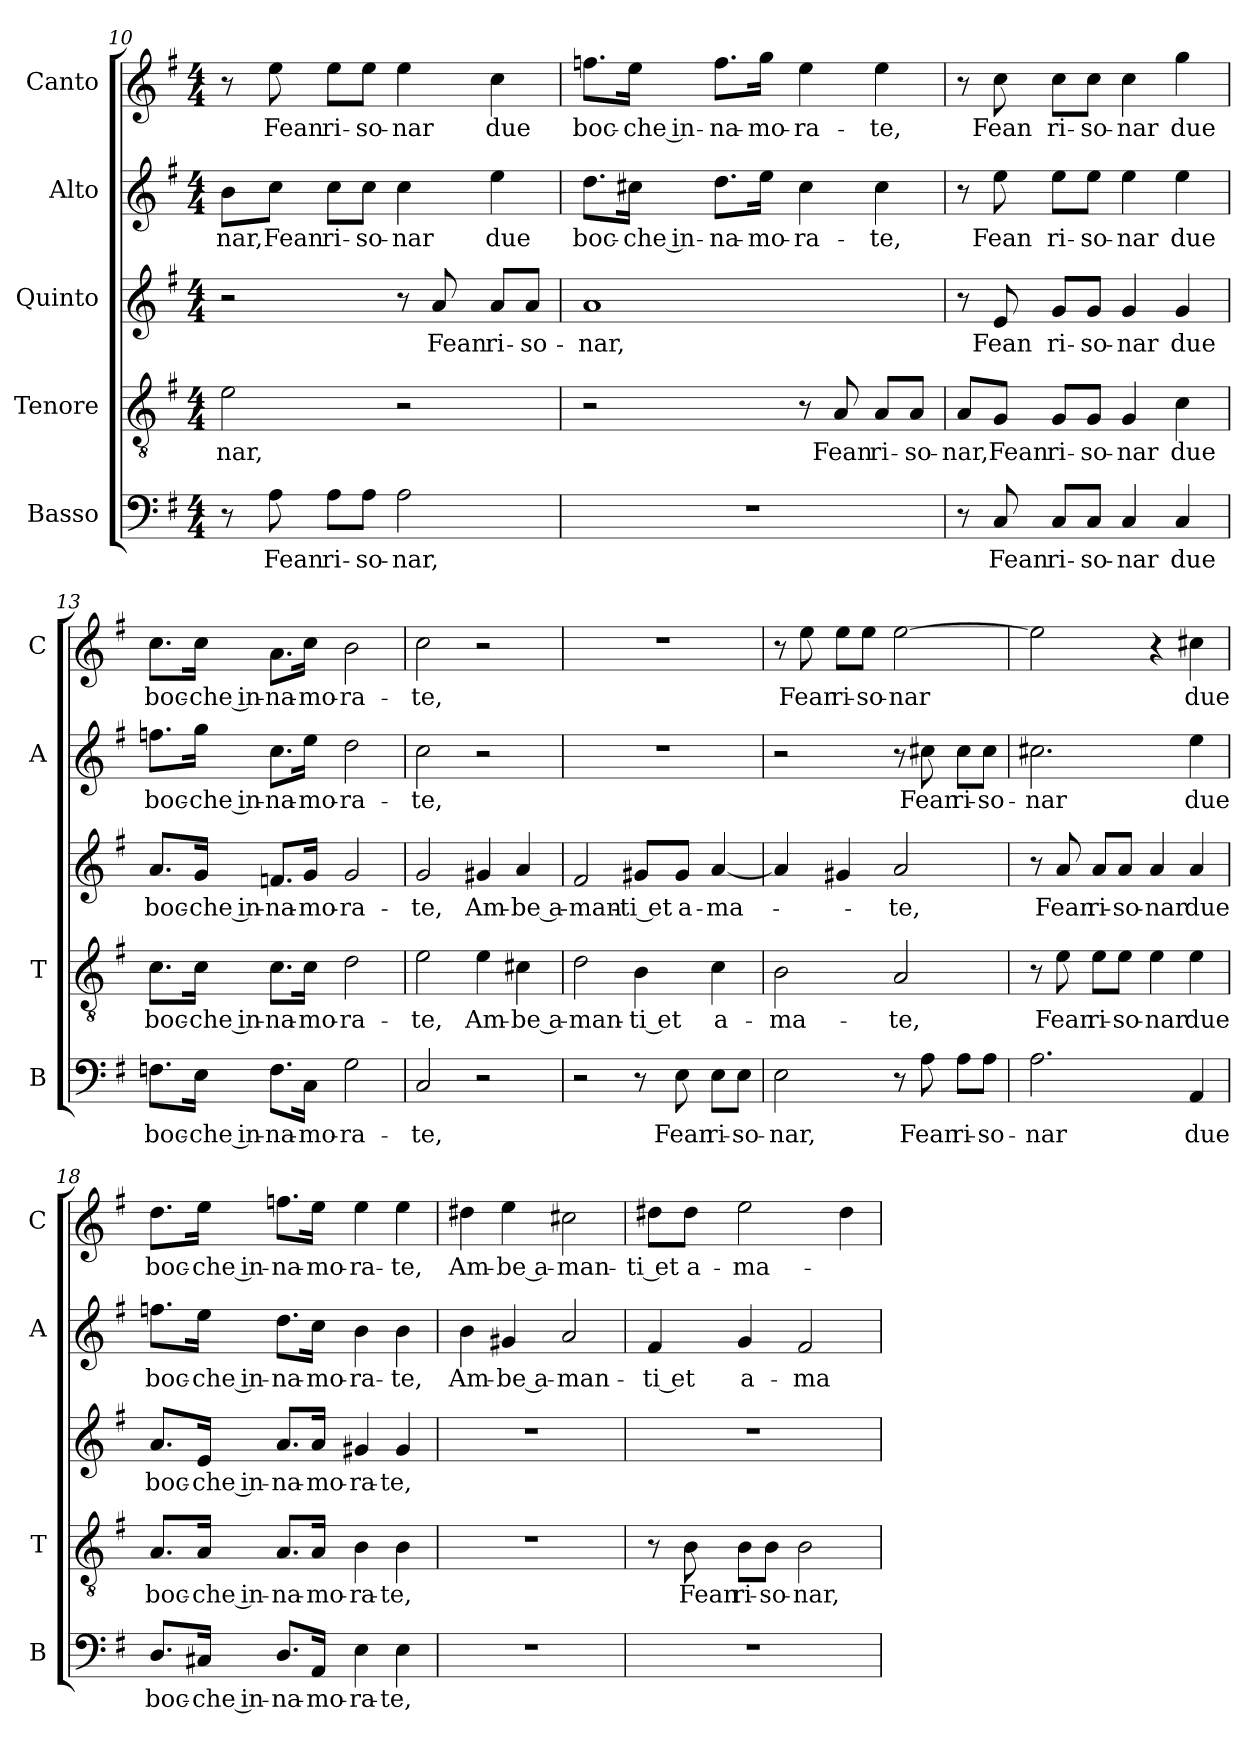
**kern	**text	**kern	**text	**kern	**text	**kern	**text	**kern	**text
*part5	*part5	*part4	*part4	*part3	*part3	*part2	*part2	*part1	*part1
*staff5	*staff5	*staff4	*staff4	*staff3	*staff3	*staff2	*staff2	*staff1	*staff1
*I"Basso	*	*I"Tenore	*	*I"Quinto	*	*I"Alto	*	*I"Canto	*
*I'B	*	*I'T	*	*	*	*I'A	*	*I'C	*
!!LO:LB:g=z
*clefF4	*	*clefGv2	*	*clefG2	*	*clefG2	*	*clefG2	*
*k[f#]	*	*k[f#]	*	*k[f#]	*	*k[f#]	*	*k[f#]	*
*G:	*	*G:	*	*G:	*	*G:	*	*G:	*
*M4/4	*	*M4/4	*	*M4/4	*	*M4/4	*	*M4/4	*
=10	=10	=10	=10	=10	=10	=10	=10	=10	=10
!	!	!	!LO:LY:b	!	!	!	!LO:LY:b	!	!
8r	.	2e\	-nar,	2r	.	8b\L	-nar,	8r	.
!	!LO:LY:b	!	!	!	!	!	!LO:LY:b	!	!LO:LY:b
8A\	Fean	.	.	.	.	8cc\J	Fean	8ee\	Fean
!	!LO:LY:b	!	!	!	!	!	!LO:LY:b	!	!LO:LY:b
8A\L	ri-	.	.	.	.	8cc\L	ri-	8ee\L	ri-
!	!LO:LY:b	!	!	!	!	!	!LO:LY:b	!	!LO:LY:b
8A\J	-so-	.	.	.	.	8cc\J	-so-	8ee\J	-so-
!	!LO:LY:b	!	!	!	!	!	!LO:LY:b	!	!LO:LY:b
2A\	-nar,	2r	.	8r	.	4cc\	-nar	4ee\	-nar
!	!	!	!	!	!LO:LY:b	!	!	!	!
.	.	.	.	8a/	Fean	.	.	.	.
!	!	!	!	!	!LO:LY:b	!	!LO:LY:b	!	!LO:LY:b
.	.	.	.	8a/L	ri-	4ee\	due	4cc\	due
!	!	!	!	!	!LO:LY:b	!	!	!	!
.	.	.	.	8a/J	-so-	.	.	.	.
=11	=11	=11	=11	=11	=11	=11	=11	=11	=11
!	!	!	!	!	!LO:LY:b	!	!LO:LY:b	!	!LO:LY:b
1r	.	2r	.	1a	-nar,	8.dd\L	boc-	8.ffn\L	boc-
!	!	!	!	!	!	!	!LO:LY:b	!	!LO:LY:b
.	.	.	.	.	.	16cc#X\Jk	-che in-	16ee\Jk	-che in-
!	!	!	!	!	!	!	!LO:LY:b	!	!LO:LY:b
.	.	.	.	.	.	8.dd\L	-na-	8.ff\L	-na-
!	!	!	!	!	!	!	!LO:LY:b	!	!LO:LY:b
.	.	.	.	.	.	16ee\Jk	-mo-	16gg\Jk	-mo-
!	!	!	!	!	!	!	!LO:LY:b	!	!LO:LY:b
.	.	8r	.	.	.	4cc#\	-ra-	4ee\	-ra-
!	!	!	!LO:LY:b	!	!	!	!	!	!
.	.	8A/	Fean	.	.	.	.	.	.
!	!	!	!LO:LY:b	!	!	!	!LO:LY:b	!	!LO:LY:b
.	.	8A/L	ri-	.	.	4cc#\	-te,	4ee\	-te,
!	!	!	!LO:LY:b	!	!	!	!	!	!
.	.	8A/J	-so-	.	.	.	.	.	.
=12	=12	=12	=12	=12	=12	=12	=12	=12	=12
!	!	!	!LO:LY:b	!	!	!	!	!	!
8r	.	8A/L	-nar,	8r	.	8r	.	8r	.
!	!LO:LY:b	!	!LO:LY:b	!	!LO:LY:b	!	!LO:LY:b	!	!LO:LY:b
8C/	Fean	8G/J	Fean	8e/	Fean	8ee\	Fean	8cc\	Fean
!	!LO:LY:b	!	!LO:LY:b	!	!LO:LY:b	!	!LO:LY:b	!	!LO:LY:b
8C/L	ri-	8G/L	ri-	8g/L	ri-	8ee\L	ri-	8cc\L	ri-
!	!LO:LY:b	!	!LO:LY:b	!	!LO:LY:b	!	!LO:LY:b	!	!LO:LY:b
8C/J	-so-	8G/J	-so-	8g/J	-so-	8ee\J	-so-	8cc\J	-so-
!	!LO:LY:b	!	!LO:LY:b	!	!LO:LY:b	!	!LO:LY:b	!	!LO:LY:b
4C/	-nar	4G/	-nar	4g/	-nar	4ee\	-nar	4cc\	-nar
!	!LO:LY:b	!	!LO:LY:b	!	!LO:LY:b	!	!LO:LY:b	!	!LO:LY:b
4C/	due	4c\	due	4g/	due	4ee\	due	4gg\	due
=13	=13	=13	=13	=13	=13	=13	=13	=13	=13
!	!LO:LY:b	!	!LO:LY:b	!	!LO:LY:b	!	!LO:LY:b	!	!LO:LY:b
8.Fn\L	boc-	8.c\L	boc-	8.a/L	boc-	8.ffn\L	boc-	8.cc\L	boc-
!	!LO:LY:b	!	!LO:LY:b	!	!LO:LY:b	!	!LO:LY:b	!	!LO:LY:b
16E\Jk	-che in-	16c\Jk	-che in-	16g/Jk	-che in-	16gg\Jk	-che in-	16cc\Jk	-che in-
!	!LO:LY:b	!	!LO:LY:b	!	!LO:LY:b	!	!LO:LY:b	!	!LO:LY:b
8.F\L	-na-	8.c\L	-na-	8.fn/L	-na-	8.cc\L	-na-	8.a\L	-na-
!	!LO:LY:b	!	!LO:LY:b	!	!LO:LY:b	!	!LO:LY:b	!	!LO:LY:b
16C\Jk	-mo-	16c\Jk	-mo-	16g/Jk	-mo-	16ee\Jk	-mo-	16cc\Jk	-mo-
!	!LO:LY:b	!	!LO:LY:b	!	!LO:LY:b	!	!LO:LY:b	!	!LO:LY:b
2G\	-ra-	2d\	-ra-	2g/	-ra-	2dd\	-ra-	2b\	-ra-
!!LO:PB:g=z
=14	=14	=14	=14	=14	=14	=14	=14	=14	=14
!	!LO:LY:b	!	!LO:LY:b	!	!LO:LY:b	!	!LO:LY:b	!	!LO:LY:b
2C/	-te,	2e\	te,	2g/	-te,	2cc\	-te,	2cc\	-te,
!	!	!	!LO:LY:b	!	!LO:LY:b	!	!	!	!
2r	.	4e\	Am-	4g#X/	Am-	2r	.	2r	.
!	!	!	!LO:LY:b	!	!LO:LY:b	!	!	!	!
.	.	4c#X\	-be a-	4a/	-be a-	.	.	.	.
=15	=15	=15	=15	=15	=15	=15	=15	=15	=15
!	!	!	!LO:LY:b	!	!LO:LY:b	!	!	!	!
2r	.	2d\	-man-	2f#/	-man-	1r	.	1r	.
!	!	!	!LO:LY:b	!	!LO:LY:b	!	!	!	!
8r	.	4B\	-ti et	8g#X/L	-ti et	.	.	.	.
!	!LO:LY:b	!	!	!	!LO:LY:b	!	!	!	!
8E\	Fean	.	.	8g#/J	a-	.	.	.	.
!	!LO:LY:b	!	!LO:LY:b	!	!LO:LY:b	!	!	!	!
8E\L	ri-	4c\	a-	[4a/	-ma-	.	.	.	.
!	!LO:LY:b	!	!	!	!	!	!	!	!
8E\J	-so-	.	.	.	.	.	.	.	.
=16	=16	=16	=16	=16	=16	=16	=16	=16	=16
!	!LO:LY:b	!	!LO:LY:b	!	!	!	!	!	!
2E\	-nar,	2B\	-ma-	4a/]	.	2r	.	8r	.
!	!	!	!	!	!	!	!	!	!LO:LY:b
.	.	.	.	.	.	.	.	8ee\	Fean
!	!	!	!	!	!	!	!	!	!LO:LY:b
.	.	.	.	4g#X/	.	.	.	8ee\L	ri-
!	!	!	!	!	!	!	!	!	!LO:LY:b
.	.	.	.	.	.	.	.	8ee\J	-so-
!	!	!	!LO:LY:b	!	!LO:LY:b	!	!	!	!LO:LY:b
8r	.	2A/	-te,	2a/	-te,	8r	.	[2ee\	-nar
!	!LO:LY:b	!	!	!	!	!	!LO:LY:b	!	!
8A\	Fean	.	.	.	.	8cc#X\	Fean	.	.
!	!LO:LY:b	!	!	!	!	!	!LO:LY:b	!	!
8A\L	ri-	.	.	.	.	8cc#\L	ri-	.	.
!	!LO:LY:b	!	!	!	!	!	!LO:LY:b	!	!
8A\J	-so-	.	.	.	.	8cc#\J	-so-	.	.
=17	=17	=17	=17	=17	=17	=17	=17	=17	=17
!	!LO:LY:b	!	!	!	!	!	!LO:LY:b	!	!
2.A\	-nar	8r	.	8r	.	2.cc#X\	-nar	2ee\]	.
!	!	!	!LO:LY:b	!	!LO:LY:b	!	!	!	!
.	.	8e\	Fean	8a/	Fean	.	.	.	.
!	!	!	!LO:LY:b	!	!LO:LY:b	!	!	!	!
.	.	8e\L	ri-	8a/L	ri-	.	.	.	.
!	!	!	!LO:LY:b	!	!LO:LY:b	!	!	!	!
.	.	8e\J	-so-	8a/J	-so-	.	.	.	.
!	!	!	!LO:LY:b	!	!LO:LY:b	!	!	!	!
.	.	4e\	-nar	4a/	-nar	.	.	4r	.
!	!LO:LY:b	!	!LO:LY:b	!	!LO:LY:b	!	!LO:LY:b	!	!LO:LY:b
4AA/	due	4e\	due	4a/	due	4ee\	due	4cc#X\	due
=18	=18	=18	=18	=18	=18	=18	=18	=18	=18
!	!LO:LY:b	!	!LO:LY:b	!	!LO:LY:b	!	!LO:LY:b	!	!LO:LY:b
8.D/L	boc-	8.A/L	boc-	8.a/L	boc-	8.ffn\L	boc-	8.dd\L	boc-
!	!LO:LY:b	!	!LO:LY:b	!	!LO:LY:b	!	!LO:LY:b	!	!LO:LY:b
16C#X/Jk	-che in-	16A/Jk	-che in-	16e/Jk	-che in-	16ee\Jk	-che in-	16ee\Jk	-che in-
!	!LO:LY:b	!	!LO:LY:b	!	!LO:LY:b	!	!LO:LY:b	!	!LO:LY:b
8.D/L	-na-	8.A/L	-na-	8.a/L	-na-	8.dd\L	-na-	8.ffn\L	-na-
!	!LO:LY:b	!	!LO:LY:b	!	!LO:LY:b	!	!LO:LY:b	!	!LO:LY:b
16AA/Jk	-mo-	16A/Jk	-mo-	16a/Jk	-mo-	16cc\Jk	-mo-	16ee\Jk	-mo-
!	!LO:LY:b	!	!LO:LY:b	!	!LO:LY:b	!	!LO:LY:b	!	!LO:LY:b
4E\	-ra-	4B\	-ra-	4g#X/	-ra-	4b\	-ra-	4ee\	-ra-
!	!LO:LY:b	!	!LO:LY:b	!	!LO:LY:b	!	!LO:LY:b	!	!LO:LY:b
4E\	-te,	4B\	-te,	4g#/	-te,	4b\	-te,	4ee\	-te,
!!LO:LB:g=z
=19	=19	=19	=19	=19	=19	=19	=19	=19	=19
!	!	!	!	!	!	!	!LO:LY:b	!	!LO:LY:b
1r	.	1r	.	1r	.	4b\	Am-	4dd#X\	Am-
!	!	!	!	!	!	!	!LO:LY:b	!	!LO:LY:b
.	.	.	.	.	.	4g#X/	-be a-	4ee\	-be a-
!	!	!	!	!	!	!	!LO:LY:b	!	!LO:LY:b
.	.	.	.	.	.	2a/	-man-	2cc#X\	-man-
=20	=20	=20	=20	=20	=20	=20	=20	=20	=20
!	!	!	!	!	!	!	!LO:LY:b	!	!LO:LY:b
1r	.	8r	.	1r	.	4f#/	-ti et	8dd#X\L	-ti et
!	!	!	!LO:LY:b	!	!	!	!	!	!LO:LY:b
.	.	8B\	Fean	.	.	.	.	8dd#\J	a-
!	!	!	!LO:LY:b	!	!	!	!LO:LY:b	!	!LO:LY:b
.	.	8B\L	ri-	.	.	4g/	a-	2ee\	-ma-
!	!	!	!LO:LY:b	!	!	!	!	!	!
.	.	8B\J	-so-	.	.	.	.	.	.
!	!	!	!LO:LY:b	!	!	!	!LO:LY:b	!	!
.	.	2B\	-nar,	.	.	2f#/	-ma-	.	.
.	.	.	.	.	.	.	.	4dd#\	.
=	=	=	=	=	=	=	=	=	=
*-	*-	*-	*-	*-	*-	*-	*-	*-	*-
